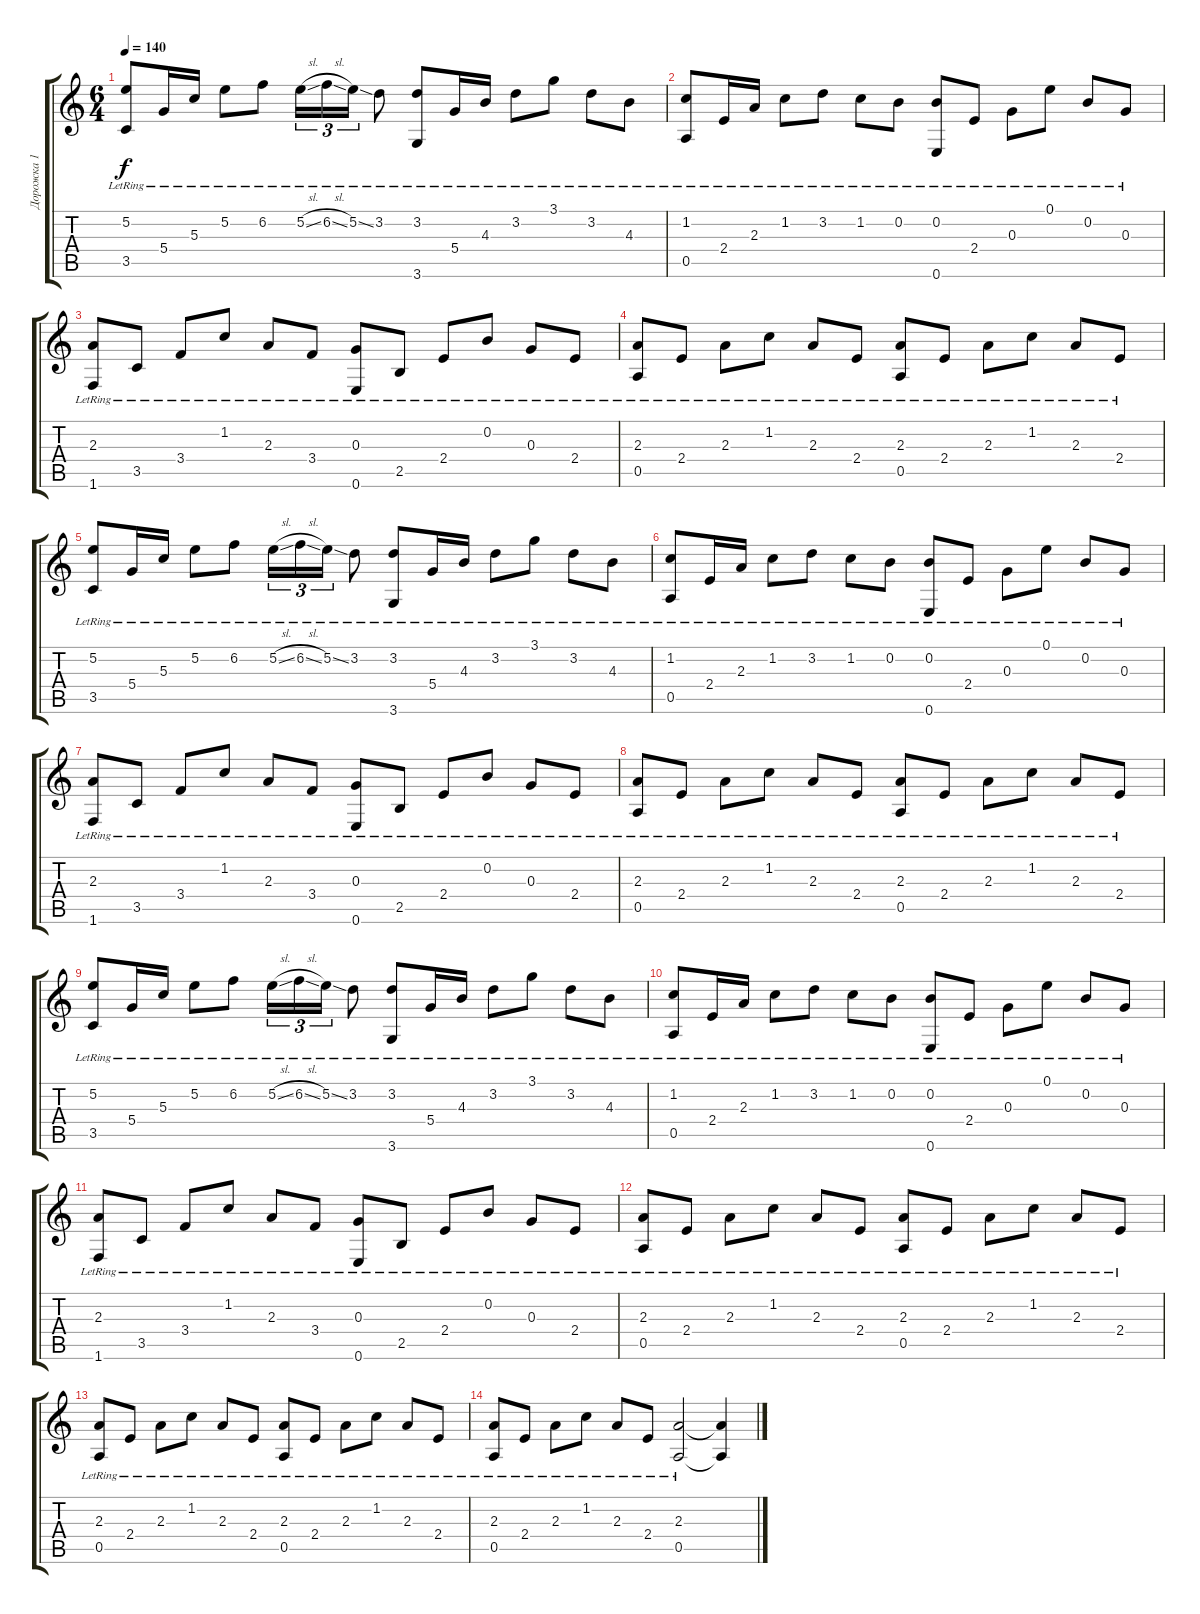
\track ("Дорожка 1" "Дорожка 1") {instrument acousticguitarnylon}
\staff {score tabs}
\tuning (E4 B3 G3 D3 A2 E2) {hide}
\ts (6 4)
\tempo 140
\clef g2
\ks c
(5.2{lr} 3.5{lr}).8{dy f} 5.4{lr}.16 5.3{lr}.16 5.2{lr}.8 6.2{lr}.8 5.2{sl lr}.16{tu (3 2)} 6.2{sl lr}.16{tu (3 2)} 5.2{ss lr}.16{tu (3 2)} 3.2{lr}.8 (3.2{lr} 3.6{lr}).8 5.4{lr}.16 4.3{lr}.16 3.2{lr}.8 3.1{lr}.8 3.2{lr}.8 4.3{lr}.8 |
(1.2{lr} 0.5{lr}).8 2.4{lr}.16 2.3{lr}.16 1.2{lr}.8 3.2{lr}.8 1.2{lr}.8 0.2{lr}.8 (0.2{lr} 0.6{lr}).8 2.4{lr}.8 0.3{lr}.8 0.1{lr}.8 0.2{lr}.8 0.3{lr}.8 |
(2.3{lr} 1.6{lr}).8 3.5{lr}.8 3.4{lr}.8 1.2{lr}.8 2.3{lr}.8 3.4{lr}.8 (0.3{lr} 0.6{lr}).8 2.5{lr}.8 2.4{lr}.8 0.2{lr}.8 0.3{lr}.8 2.4{lr}.8 |
(2.3{lr} 0.5{lr}).8 2.4{lr}.8 2.3{lr}.8 1.2{lr}.8 2.3{lr}.8 2.4{lr}.8 (2.3{lr} 0.5{lr}).8 2.4{lr}.8 2.3{lr}.8 1.2{lr}.8 2.3{lr}.8 2.4{lr}.8 |
(5.2{lr} 3.5{lr}).8 5.4{lr}.16 5.3{lr}.16 5.2{lr}.8 6.2{lr}.8 5.2{sl lr}.16{tu (3 2)} 6.2{sl lr}.16{tu (3 2)} 5.2{ss lr}.16{tu (3 2)} 3.2{lr}.8 (3.2{lr} 3.6{lr}).8 5.4{lr}.16 4.3{lr}.16 3.2{lr}.8 3.1{lr}.8 3.2{lr}.8 4.3{lr}.8 |
(1.2{lr} 0.5{lr}).8 2.4{lr}.16 2.3{lr}.16 1.2{lr}.8 3.2{lr}.8 1.2{lr}.8 0.2{lr}.8 (0.2{lr} 0.6{lr}).8 2.4{lr}.8 0.3{lr}.8 0.1{lr}.8 0.2{lr}.8 0.3{lr}.8 |
(2.3{lr} 1.6{lr}).8 3.5{lr}.8 3.4{lr}.8 1.2{lr}.8 2.3{lr}.8 3.4{lr}.8 (0.3{lr} 0.6{lr}).8 2.5{lr}.8 2.4{lr}.8 0.2{lr}.8 0.3{lr}.8 2.4{lr}.8 |
(2.3{lr} 0.5{lr}).8 2.4{lr}.8 2.3{lr}.8 1.2{lr}.8 2.3{lr}.8 2.4{lr}.8 (2.3{lr} 0.5{lr}).8 2.4{lr}.8 2.3{lr}.8 1.2{lr}.8 2.3{lr}.8 2.4{lr}.8 |
(5.2{lr} 3.5{lr}).8 5.4{lr}.16 5.3{lr}.16 5.2{lr}.8 6.2{lr}.8 5.2{sl lr}.16{tu (3 2)} 6.2{sl lr}.16{tu (3 2)} 5.2{ss lr}.16{tu (3 2)} 3.2{lr}.8 (3.2{lr} 3.6{lr}).8 5.4{lr}.16 4.3{lr}.16 3.2{lr}.8 3.1{lr}.8 3.2{lr}.8 4.3{lr}.8 |
(1.2{lr} 0.5{lr}).8 2.4{lr}.16 2.3{lr}.16 1.2{lr}.8 3.2{lr}.8 1.2{lr}.8 0.2{lr}.8 (0.2{lr} 0.6{lr}).8 2.4{lr}.8 0.3{lr}.8 0.1{lr}.8 0.2{lr}.8 0.3{lr}.8 |
(2.3{lr} 1.6{lr}).8 3.5{lr}.8 3.4{lr}.8 1.2{lr}.8 2.3{lr}.8 3.4{lr}.8 (0.3{lr} 0.6{lr}).8 2.5{lr}.8 2.4{lr}.8 0.2{lr}.8 0.3{lr}.8 2.4{lr}.8 |
(2.3{lr} 0.5{lr}).8 2.4{lr}.8 2.3{lr}.8 1.2{lr}.8 2.3{lr}.8 2.4{lr}.8 (2.3{lr} 0.5{lr}).8 2.4{lr}.8 2.3{lr}.8 1.2{lr}.8 2.3{lr}.8 2.4{lr}.8 |
(2.3{lr} 0.5{lr}).8 2.4{lr}.8 2.3{lr}.8 1.2{lr}.8 2.3{lr}.8 2.4{lr}.8 (2.3{lr} 0.5{lr}).8 2.4{lr}.8 2.3{lr}.8 1.2{lr}.8 2.3{lr}.8 2.4{lr}.8 |
(2.3{lr} 0.5{lr}).8 2.4{lr}.8 2.3{lr}.8 1.2{lr}.8 2.3{lr}.8 2.4{lr}.8 (2.3{lr} 0.5{lr}).2 (2.3{t} 0.5{t}).4
